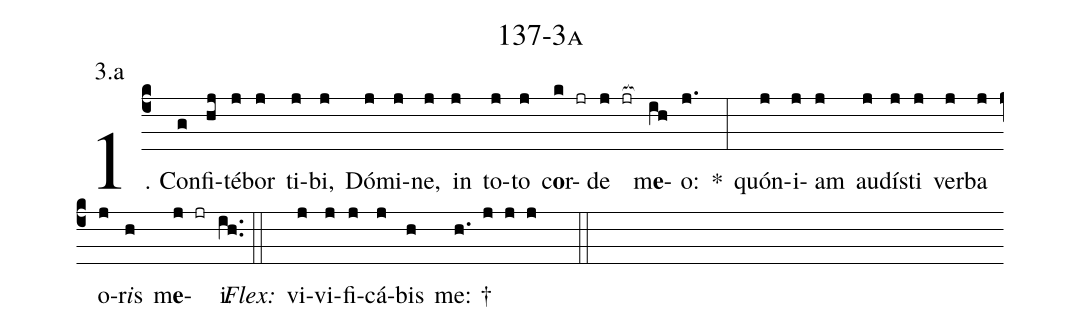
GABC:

name: 137-3a;
annotation: 3.a;
%%
(c4)1. Con(g)fi(hj)té(j)bor(j) ti(j)bi,(j) Dó(j)mi(j)ne,(j) in(j) to(j)to(j) c<b>o</b>r(k jr)de(j jr[ocb:1{]) m<b>e</b>(ih[ocb:0}])o:(j.) *(:) quón(j)i(j)am(j) au(j)dís(j)ti(j) ver(j)ba(j) o(j)r<i>i</i>s(h) m<b>e</b>(j jr)i.(ih..) (::)
<i>Flex:</i>()  vi(j)vi(j)fi(j)cá(j)bis(h) me: †(h. j j j  ::)
